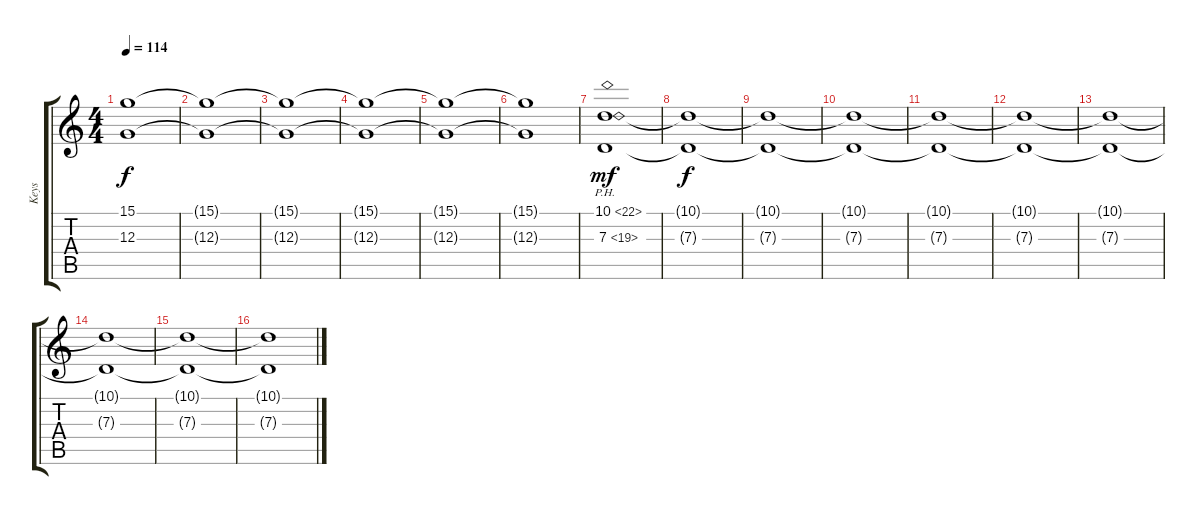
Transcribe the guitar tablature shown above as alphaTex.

\track ("Keys" "Keys") {instrument pad8sweep}
\staff {score tabs}
\tuning (E4 B3 G3 D3 A2 E2) {hide}
\ts (4 4)
\tempo 114
\clef g2
\ks c
(15.1{t} 12.3{t}).1{dy f} |
(15.1{t} 12.3{t}).1 |
(15.1{t} 12.3{t}).1 |
(15.1{t} 12.3{t}).1 |
(15.1{t} 12.3{t}).1 |
(15.1{t} 12.3{t}).1 |
(10.1{ph 12} 7.3{ph 12}).1{dy mf} |
(10.1{t} 7.3{t}).1{dy f} |
(10.1{t} 7.3{t}).1 |
(10.1{t} 7.3{t}).1 |
(10.1{t} 7.3{t}).1 |
(10.1{t} 7.3{t}).1 |
(10.1{t} 7.3{t}).1 |
(10.1{t} 7.3{t}).1 |
(10.1{t} 7.3{t}).1 |
(10.1{t} 7.3{t}).1
